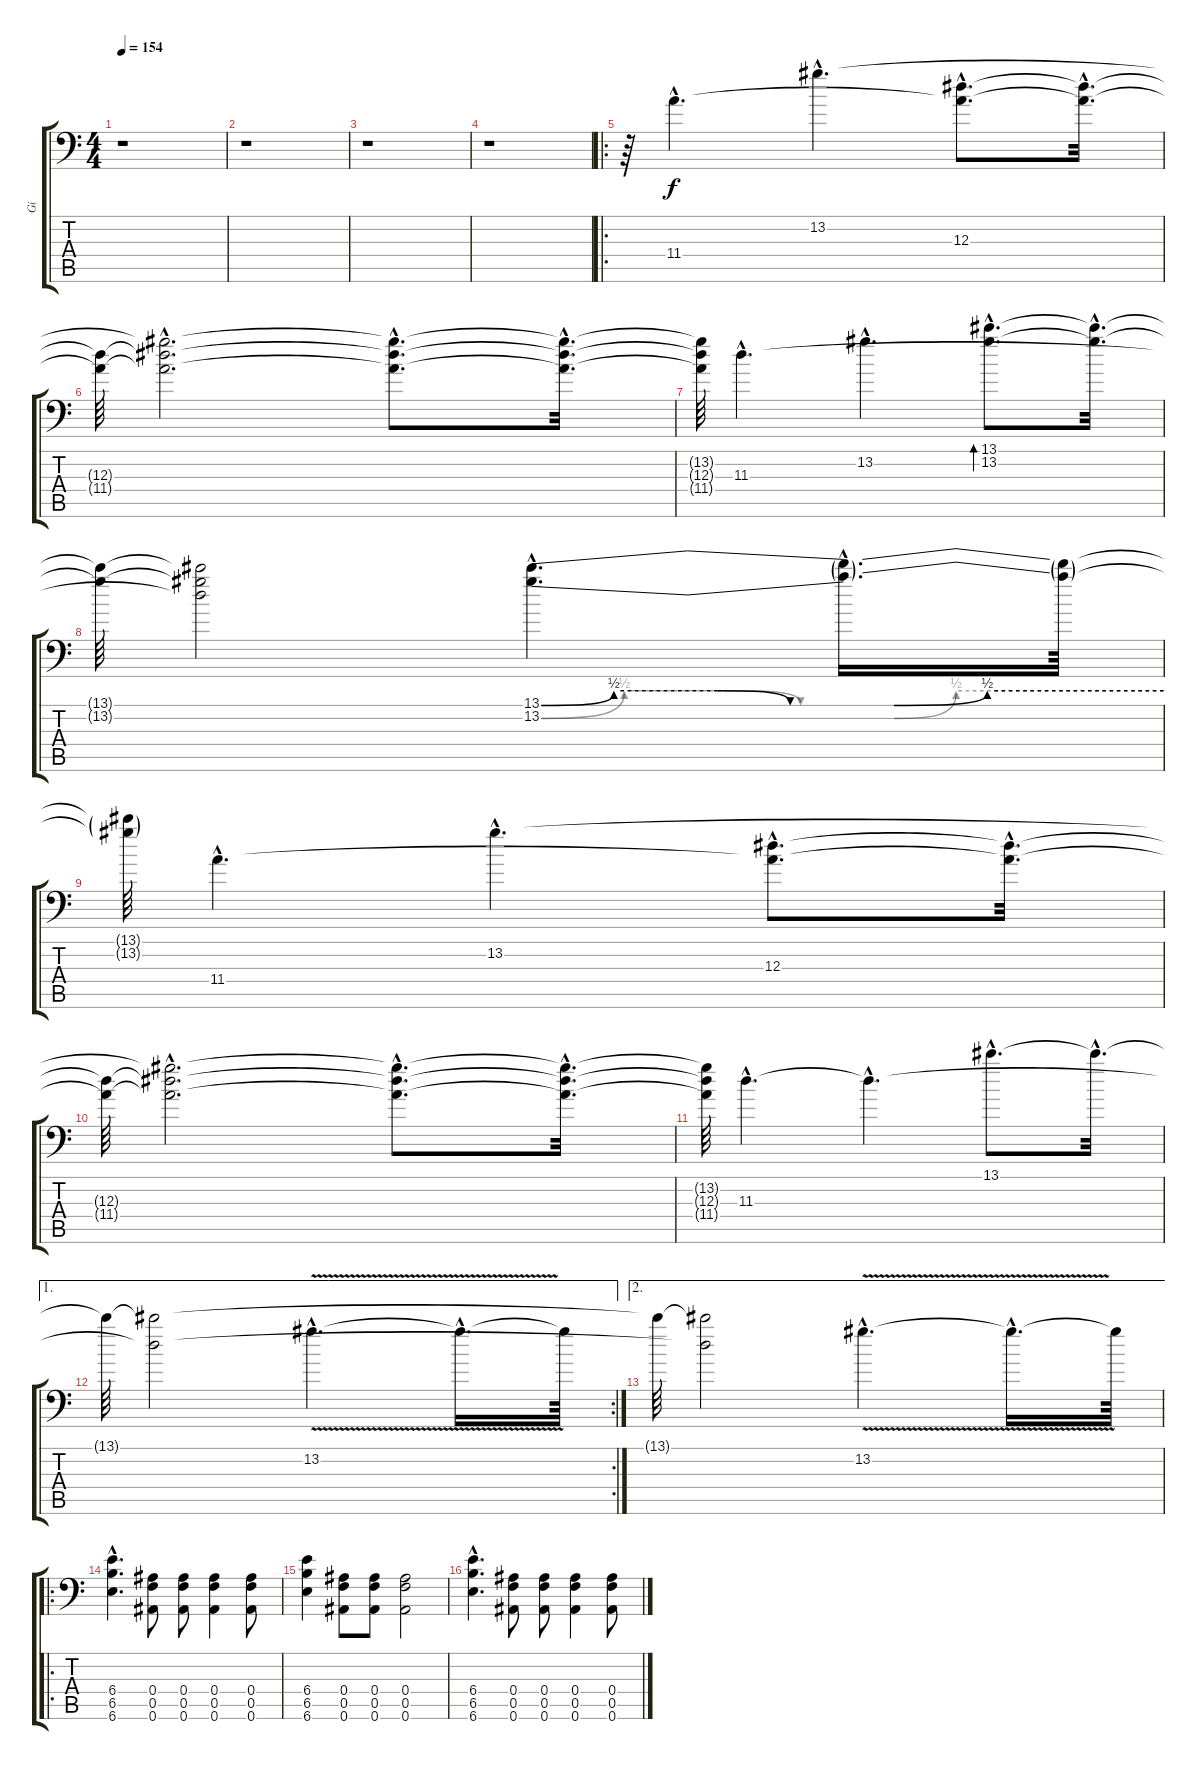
\track ("Gi" "Gi") {instrument electricguitarjazz}
\staff {score tabs}
\tuning (C4 G3 Eb3 Bb2 F2 Bb1) {hide}
\ts (4 4)
\tempo 154
\clef f4
\ks c
r.1{dy f instrument electricguitarjazz} |
r.1 |
r.1 |
r.1 |
\ro
r.64{instrument electricguitarjazz} 11.4{hac}.4{d volume 8} 13.2{hac}.4{d} (12.3{hac} 11.4{hac t}).8{d} (12.3{hac t} 11.4{hac t}).32{d} |
(12.3{t} 11.4{t}).64 (13.2{hac t} 12.3{hac t} 11.4{hac t}).2{d} (13.2{hac t} 12.3{hac t} 11.4{hac t}).8{d} (13.2{hac t} 12.3{hac t} 11.4{hac t}).32{d} |
(13.2{t} 12.3{t} 11.4{t}).64 11.3{hac}.4{d} 13.2{hac}.4{d} (13.1{hac} 13.2{hac}).8{d bd 240} (13.1{hac t} 13.2{hac t}).32{d} |
(13.1{t} 13.2{t}).64 (13.1{t} 13.2{t} 11.3{t}).2 (13.1{be (custom 0 0 7 2 17 2 24 0 34 0 43 2 60 2) hac} 13.2{be (custom 0 0 8 2 18 2 25 0 34 0 40 2 60 2) hac}).4{d} (13.1{hac t} 13.2{hac t}).16{d} (13.1{t} 13.2{t}).64 |
(13.1{t} 13.2{t}).64 11.4{hac}.4{d} 13.2{hac}.4{d} (12.3{hac} 11.4{hac t}).8{d} (12.3{hac t} 11.4{hac t}).32{d} |
(12.3{t} 11.4{t}).64 (13.2{hac t} 12.3{hac t} 11.4{hac t}).2{d} (13.2{hac t} 12.3{hac t} 11.4{hac t}).8{d} (13.2{hac t} 12.3{hac t} 11.4{hac t}).32{d} |
(13.2{t} 12.3{t} 11.4{t}).64 11.3{hac}.4{d} 11.3{hac t}.4{d} 13.1{hac}.8{d} 13.1{hac t}.32{d} |
\ae 1
\rc 2
13.1{t}.64 (13.1{t} 11.3{t}).2 13.2{v hac}.4{d} 13.2{hac t}.16{d} 13.2{t}.64 |
\ae 2
13.1{t}.64 (13.1{t} 11.3{t}).2 13.2{v hac}.4{d} 13.2{hac t}.16{d} 13.2{t}.64 |
\ro
(6.4{hac} 6.5{hac} 6.6{hac}).4{d volume 13 instrument overdrivenguitar} (0.4 0.5 0.6).8 (0.4 0.5 0.6).8 (0.4 0.5 0.6).4 (0.4 0.5 0.6).8 |
(6.4 6.5 6.6).4 (0.4 0.5 0.6).8 (0.4 0.5 0.6).8 (0.4 0.5 0.6).2 |
(6.4{hac} 6.5{hac} 6.6{hac}).4{d} (0.4 0.5 0.6).8 (0.4 0.5 0.6).8 (0.4 0.5 0.6).4 (0.4 0.5 0.6).8
